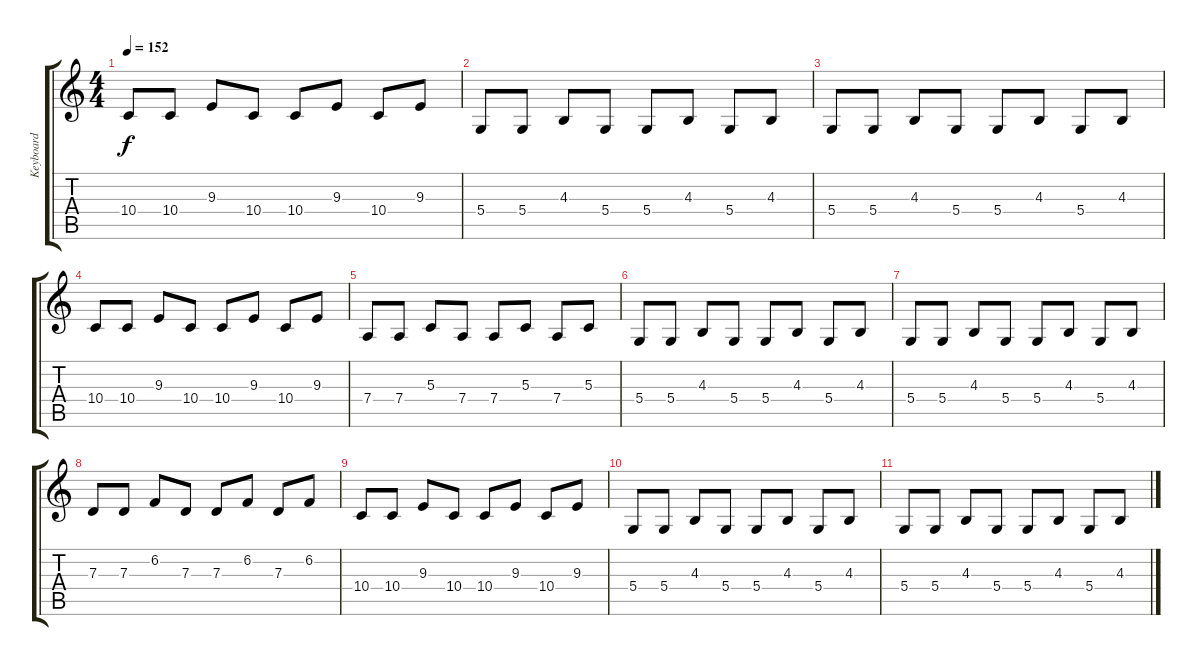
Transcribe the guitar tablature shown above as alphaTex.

\track ("Keyboard" "Keyboard") {instrument stringensemble1}
\staff {score tabs}
\tuning (E4 B3 G3 D3 A2 E2) {hide}
\ts (4 4)
\tempo 152
\clef g2
\ks c
10.4.8{dy f} 10.4.8 9.3.8 10.4.8 10.4.8 9.3.8 10.4.8 9.3.8 |
5.4.8 5.4.8 4.3.8 5.4.8 5.4.8 4.3.8 5.4.8 4.3.8 |
5.4.8 5.4.8 4.3.8 5.4.8 5.4.8 4.3.8 5.4.8 4.3.8 |
10.4.8 10.4.8 9.3.8 10.4.8 10.4.8 9.3.8 10.4.8 9.3.8 |
7.4.8 7.4.8 5.3.8 7.4.8 7.4.8 5.3.8 7.4.8 5.3.8 |
5.4.8 5.4.8 4.3.8 5.4.8 5.4.8 4.3.8 5.4.8 4.3.8 |
5.4.8 5.4.8 4.3.8 5.4.8 5.4.8 4.3.8 5.4.8 4.3.8 |
7.3.8 7.3.8 6.2.8 7.3.8 7.3.8 6.2.8 7.3.8 6.2.8 |
10.4.8 10.4.8 9.3.8 10.4.8 10.4.8 9.3.8 10.4.8 9.3.8 |
5.4.8 5.4.8 4.3.8 5.4.8 5.4.8 4.3.8 5.4.8 4.3.8 |
5.4.8 5.4.8 4.3.8 5.4.8 5.4.8 4.3.8 5.4.8 4.3.8
